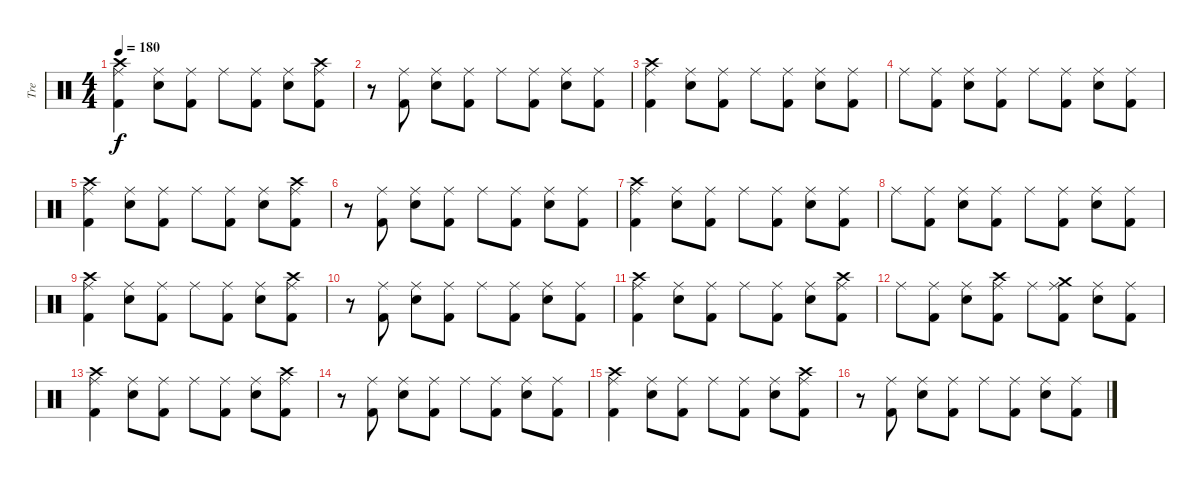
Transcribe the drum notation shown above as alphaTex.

\track ("Tre" "Tre") {instrument percussion}
\staff {score}
\articulation defaults
\ts (4 4)
\tempo 180
\clef neutral
\ks c
("Crash high (hit)" "Ride (middle)" "Kick (hit) 2").4{dy f} ("Ride (middle)" "Electric Snare (hit)").8 ("Ride (middle)" "Kick (hit) 2").8 "Ride (middle)".8 ("Ride (middle)" "Kick (hit) 2").8 ("Ride (middle)" "Electric Snare (hit)").8 ("Crash high (hit)" "Ride (middle)" "Kick (hit) 2").8 |
r.8 ("Ride (middle)" "Kick (hit) 2").8 ("Ride (middle)" "Electric Snare (hit)").8 ("Ride (middle)" "Kick (hit) 2").8 "Ride (middle)".8 ("Ride (middle)" "Kick (hit) 2").8 ("Ride (middle)" "Electric Snare (hit)").8 ("Ride (middle)" "Kick (hit) 2").8 |
("Crash high (hit)" "Ride (middle)" "Kick (hit) 2").4 ("Ride (middle)" "Electric Snare (hit)").8 ("Ride (middle)" "Kick (hit) 2").8 "Ride (middle)".8 ("Ride (middle)" "Kick (hit) 2").8 ("Ride (middle)" "Electric Snare (hit)").8 ("Ride (middle)" "Kick (hit) 2").8 |
"Ride (middle)".8 ("Ride (middle)" "Kick (hit) 2").8 ("Ride (middle)" "Electric Snare (hit)").8 ("Ride (middle)" "Kick (hit) 2").8 "Ride (middle)".8 ("Ride (middle)" "Kick (hit) 2").8 ("Ride (middle)" "Electric Snare (hit)").8 ("Ride (middle)" "Kick (hit) 2").8 |
("Crash high (hit)" "Ride (middle)" "Kick (hit) 2").4 ("Ride (middle)" "Electric Snare (hit)").8 ("Ride (middle)" "Kick (hit) 2").8 "Ride (middle)".8 ("Ride (middle)" "Kick (hit) 2").8 ("Ride (middle)" "Electric Snare (hit)").8 ("Crash high (hit)" "Ride (middle)" "Kick (hit) 2").8 |
r.8 ("Ride (middle)" "Kick (hit) 2").8 ("Ride (middle)" "Electric Snare (hit)").8 ("Ride (middle)" "Kick (hit) 2").8 "Ride (middle)".8 ("Ride (middle)" "Kick (hit) 2").8 ("Ride (middle)" "Electric Snare (hit)").8 ("Ride (middle)" "Kick (hit) 2").8 |
("Crash high (hit)" "Ride (middle)" "Kick (hit) 2").4 ("Ride (middle)" "Electric Snare (hit)").8 ("Ride (middle)" "Kick (hit) 2").8 "Ride (middle)".8 ("Ride (middle)" "Kick (hit) 2").8 ("Ride (middle)" "Electric Snare (hit)").8 ("Ride (middle)" "Kick (hit) 2").8 |
"Ride (middle)".8 ("Ride (middle)" "Kick (hit) 2").8 ("Ride (middle)" "Electric Snare (hit)").8 ("Ride (middle)" "Kick (hit) 2").8 "Ride (middle)".8 ("Ride (middle)" "Kick (hit) 2").8 ("Ride (middle)" "Electric Snare (hit)").8 ("Ride (middle)" "Kick (hit) 2").8 |
("Crash high (hit)" "Ride (middle)" "Kick (hit) 2").4 ("Ride (middle)" "Electric Snare (hit)").8 ("Ride (middle)" "Kick (hit) 2").8 "Ride (middle)".8 ("Ride (middle)" "Kick (hit) 2").8 ("Ride (middle)" "Electric Snare (hit)").8 ("Crash high (hit)" "Ride (middle)" "Kick (hit) 2").8 |
r.8 ("Ride (middle)" "Kick (hit) 2").8 ("Ride (middle)" "Electric Snare (hit)").8 ("Ride (middle)" "Kick (hit) 2").8 "Ride (middle)".8 ("Ride (middle)" "Kick (hit) 2").8 ("Ride (middle)" "Electric Snare (hit)").8 ("Ride (middle)" "Kick (hit) 2").8 |
("Crash high (hit)" "Ride (middle)" "Kick (hit) 2").4 ("Ride (middle)" "Electric Snare (hit)").8 ("Ride (middle)" "Kick (hit) 2").8 "Ride (middle)".8 ("Ride (middle)" "Kick (hit) 2").8 ("Ride (middle)" "Electric Snare (hit)").8 ("Crash high (hit)" "Ride (middle)" "Kick (hit) 2").8 |
"Ride (middle)".8 ("Ride (middle)" "Kick (hit) 2").8 ("Ride (middle)" "Electric Snare (hit)").8 ("Crash high (hit)" "Ride (middle)" "Kick (hit) 2").8 "Ride (middle)".8 ("Crash medium (hit)" "Ride (middle)" "Kick (hit) 2").8 ("Ride (middle)" "Electric Snare (hit)").8 ("Ride (middle)" "Kick (hit) 2").8 |
("Crash high (hit)" "Ride (middle)" "Kick (hit) 2").4 ("Ride (middle)" "Electric Snare (hit)").8 ("Ride (middle)" "Kick (hit) 2").8 "Ride (middle)".8 ("Ride (middle)" "Kick (hit) 2").8 ("Ride (middle)" "Electric Snare (hit)").8 ("Crash high (hit)" "Ride (middle)" "Kick (hit) 2").8 |
r.8 ("Ride (middle)" "Kick (hit) 2").8 ("Ride (middle)" "Electric Snare (hit)").8 ("Ride (middle)" "Kick (hit) 2").8 "Ride (middle)".8 ("Ride (middle)" "Kick (hit) 2").8 ("Ride (middle)" "Electric Snare (hit)").8 ("Ride (middle)" "Kick (hit) 2").8 |
("Crash high (hit)" "Ride (middle)" "Kick (hit) 2").4 ("Ride (middle)" "Electric Snare (hit)").8 ("Ride (middle)" "Kick (hit) 2").8 "Ride (middle)".8 ("Ride (middle)" "Kick (hit) 2").8 ("Ride (middle)" "Electric Snare (hit)").8 ("Crash high (hit)" "Ride (middle)" "Kick (hit) 2").8 |
r.8 ("Ride (middle)" "Kick (hit) 2").8 ("Ride (middle)" "Electric Snare (hit)").8 ("Ride (middle)" "Kick (hit) 2").8 "Ride (middle)".8 ("Ride (middle)" "Kick (hit) 2").8 ("Ride (middle)" "Electric Snare (hit)").8 ("Ride (middle)" "Kick (hit) 2").8
